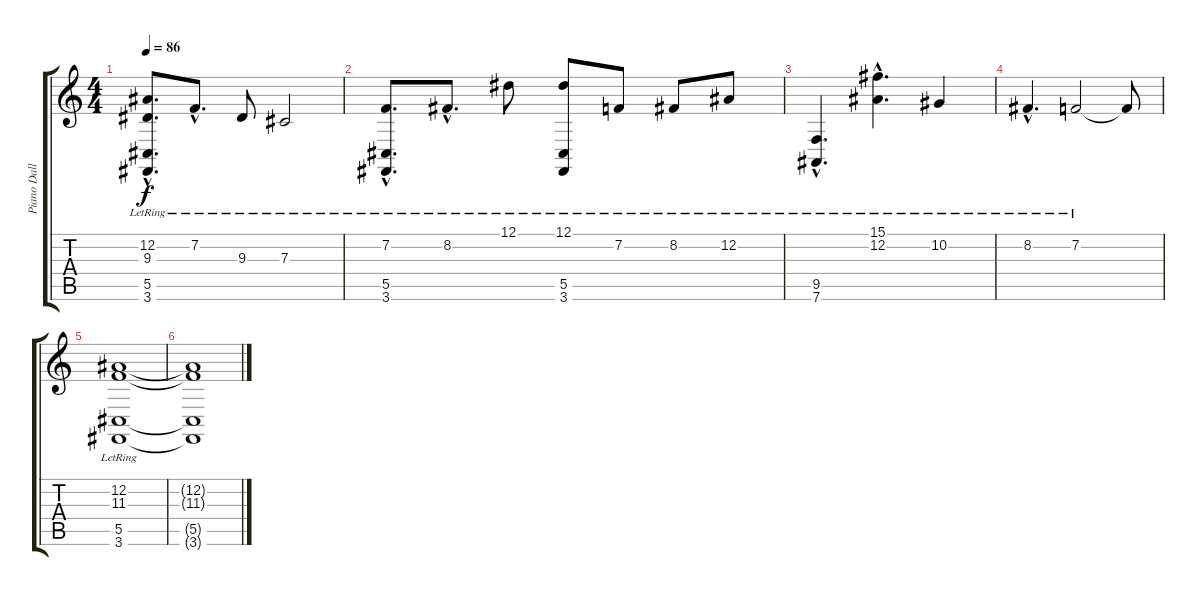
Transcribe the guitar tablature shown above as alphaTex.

\track ("Piano Dallas" "Piano Dall") {instrument acousticgrandpiano}
\staff {score tabs}
\tuning (Eb4 Bb3 Gb3 Db3 Ab2 Eb2) {hide}
\ts (4 4)
\tempo 86
\clef g2
\ks c
(12.2{hac lr} 9.3{hac lr} 5.5{hac lr} 3.6{hac lr}).8{d dy f} 7.2{hac lr}.8{d} 9.3{lr}.8 7.3{lr}.2 |
(7.2{hac lr} 5.5{hac lr} 3.6{hac lr}).8{d} 8.2{hac lr}.8{d} 12.1{lr}.8 (12.1{lr} 5.5{lr} 3.6{lr}).8 7.2{lr}.8 8.2{lr}.8 12.2{lr}.8 |
(9.5{hac lr} 7.6{hac lr}).4{d} (15.1{hac lr} 12.2{hac lr}).4{d} 10.2{lr}.4 |
8.2{hac lr}.4{d} 7.2{lr}.2 7.2{t}.8 |
(12.2{lr} 11.3{lr} 5.5{lr} 3.6{lr}).1 |
(12.2{t} 11.3{t} 5.5{t} 3.6{t}).1
